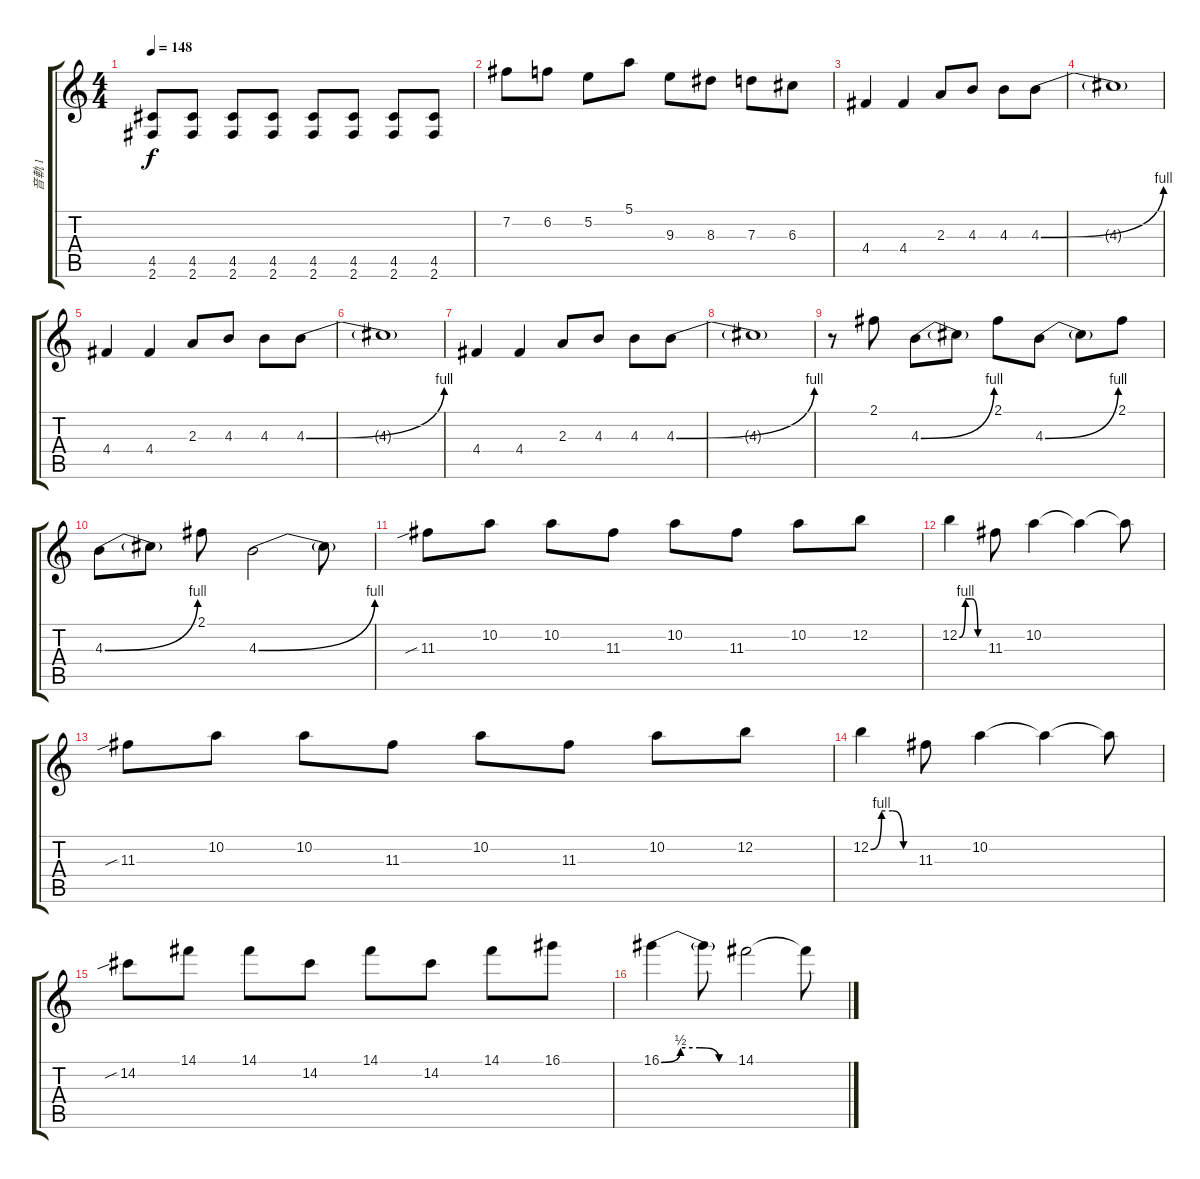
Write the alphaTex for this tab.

\track ("音軌 1" "音軌 1") {instrument overdrivenguitar}
\staff {score tabs}
\tuning (E4 B3 G3 D3 A2 E2) {hide}
\ts (4 4)
\tempo 148
\clef g2
\ks c
(4.5 2.6).8{dy f} (4.5 2.6).8 (4.5 2.6).8 (4.5 2.6).8 (4.5 2.6).8 (4.5 2.6).8 (4.5 2.6).8 (4.5 2.6).8 |
7.2.8 6.2.8 5.2.8 5.1.8 9.3.8 8.3.8 7.3.8 6.3.8 |
4.4.4 4.4.4 2.3.8 4.3.8 4.3.8 4.3{be (bend 0 0 60 4)}.8 |
4.3{t}.1 |
4.4.4 4.4.4 2.3.8 4.3.8 4.3.8 4.3{be (bend 0 0 60 4)}.8 |
4.3{t}.1 |
4.4.4 4.4.4 2.3.8 4.3.8 4.3.8 4.3{be (bend 0 0 60 4)}.8 |
4.3{t}.1 |
r.8 2.1.8 4.3{be (bend 0 0 60 4)}.8 4.3{t}.8 2.1.8 4.3{be (bend 0 0 60 4)}.8 4.3{t}.8 2.1.8 |
4.3{be (bend 0 0 60 4)}.8 4.3{t}.8 2.1.8 4.3{be (bend 0 0 60 4)}.2 4.3{t}.8 |
11.3{sib}.8 10.2.8 10.2.8 11.3.8 10.2.8 11.3.8 10.2.8 12.2.8 |
12.2{be (custom 0 0 15 4 30 4 45 0 60 0)}.4 11.3.8 10.2.4 10.2{t}.4 10.2{t}.8 |
11.3{sib}.8 10.2.8 10.2.8 11.3.8 10.2.8 11.3.8 10.2.8 12.2.8 |
12.2{be (custom 0 0 15 4 30 4 45 0 60 0)}.4 11.3.8 10.2.4 10.2{t}.4 10.2{t}.8 |
14.2{sib}.8 14.1.8 14.1.8 14.2.8 14.1.8 14.2.8 14.1.8 16.1.8 |
16.1{be (custom 0 0 15 2 30 2 45 0 60 0)}.4 16.1{t}.8 14.1.2 14.1{t}.8
